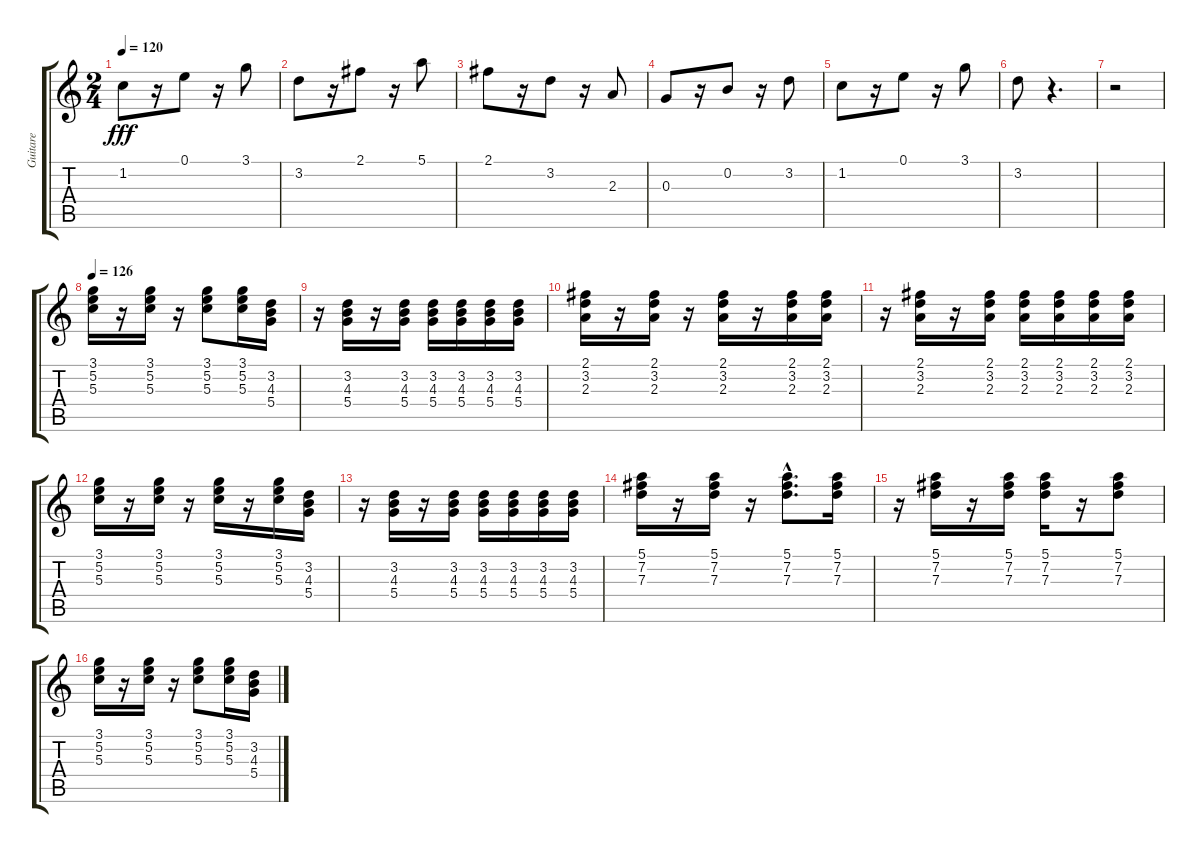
\track ("Guitare" "Guitare") {instrument electricguitarclean}
\staff {score tabs}
\tuning (E4 B3 G3 D3 A2 E2) {hide}
\ts (2 4)
\tempo 120
\clef g2
\ks c
1.2.8{dy fff} r.16 0.1.8 r.16 3.1.8 |
3.2.8 r.16 2.1.8 r.16 5.1.8 |
2.1.8 r.16 3.2.8 r.16 2.3.8 |
0.3.8 r.16 0.2.8 r.16 3.2.8 |
1.2.8 r.16 0.1.8 r.16 3.1.8 |
3.2.8 r.4{d} |
r.2 |
\tempo 126
(3.1 5.2 5.3).16 r.16 (3.1 5.2 5.3).16 r.16 (3.1 5.2 5.3).8 (3.1 5.2 5.3).16 (3.2 4.3 5.4).16 |
r.16 (3.2 4.3 5.4).16 r.16 (3.2 4.3 5.4).16 (3.2 4.3 5.4).16 (3.2 4.3 5.4).16 (3.2 4.3 5.4).16 (3.2 4.3 5.4).16 |
(2.1 3.2 2.3).16 r.16 (2.1 3.2 2.3).16 r.16 (2.1 3.2 2.3).16 r.16 (2.1 3.2 2.3).16 (2.1 3.2 2.3).16 |
r.16 (2.1 3.2 2.3).16 r.16 (2.1 3.2 2.3).16 (2.1 3.2 2.3).16 (2.1 3.2 2.3).16 (2.1 3.2 2.3).16 (2.1 3.2 2.3).16 |
(3.1 5.2 5.3).16 r.16 (3.1 5.2 5.3).16 r.16 (3.1 5.2 5.3).16 r.16 (3.1 5.2 5.3).16 (3.2 4.3 5.4).16 |
r.16 (3.2 4.3 5.4).16 r.16 (3.2 4.3 5.4).16 (3.2 4.3 5.4).16 (3.2 4.3 5.4).16 (3.2 4.3 5.4).16 (3.2 4.3 5.4).16 |
(5.1 7.2 7.3).16 r.16 (5.1 7.2 7.3).16 r.16 (5.1{hac} 7.2{hac} 7.3{hac}).8{d} (5.1 7.2 7.3).16 |
r.16 (5.1 7.2 7.3).16 r.16 (5.1 7.2 7.3).16 (5.1 7.2 7.3).16 r.16 (5.1 7.2 7.3).8 |
(3.1 5.2 5.3).16 r.16 (3.1 5.2 5.3).16 r.16 (3.1 5.2 5.3).8 (3.1 5.2 5.3).16 (3.2 4.3 5.4).16
